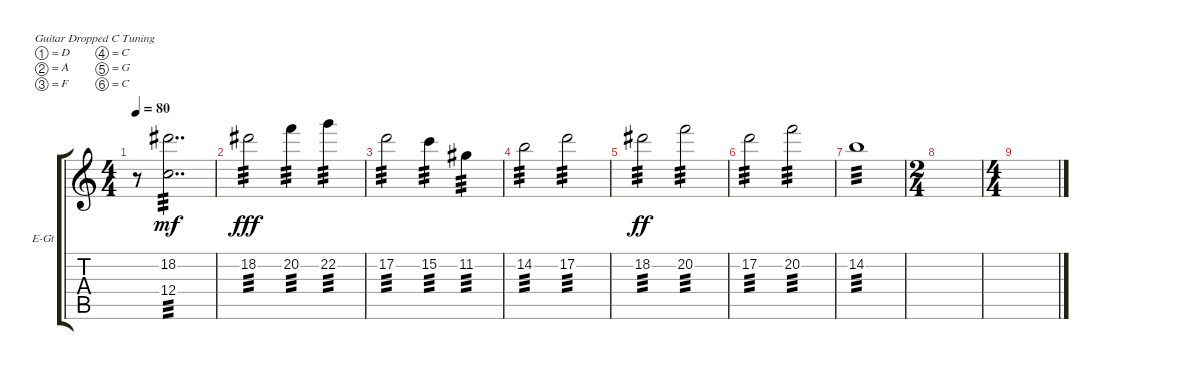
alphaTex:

\defaultSystemsLayout 4
\bracketExtendMode groupsimilarinstruments
\firstSystemTrackNameOrientation horizontal
\otherSystemsTrackNameOrientation horizontal
\track ("Guitar l" "E-Gt") {instrument overdrivenguitar}
\staff {score tabs}
\tuning (D4 A3 F3 C3 G2 C2)
\ts (4 4)
\tempo 80
\clef g2
\ks c
r.8{dy mf instrument overdrivenguitar} (18.2 12.4).2{dd tp 3} |
18.2.2{tp 3 dy fff} 20.2.4{tp 3} 22.2.4{tp 3} |
17.2.2{tp 3} 15.2.4{tp 3} 11.2.4{tp 3} |
14.2.2{tp 3} 17.2.2{tp 3} |
18.2.2{tp 3 dy ff} 20.2.2{tp 3} |
17.2.2{tp 3} 20.2.2{tp 3} |
14.2.1{tp 3} |
\ts (2 4)
|
\ts (4 4)
